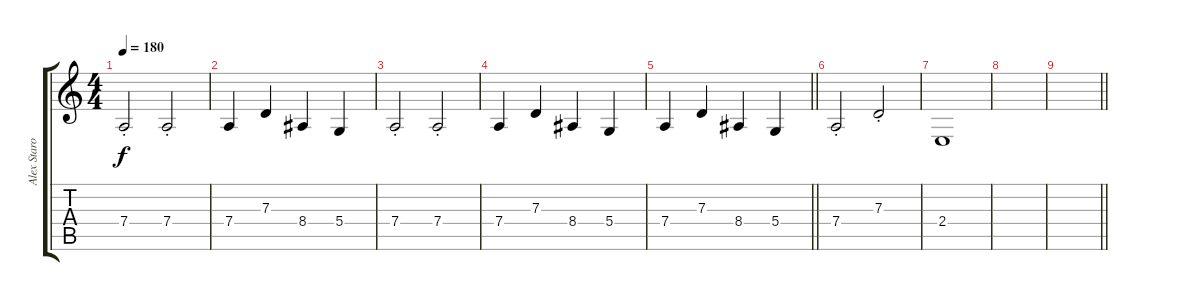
\track ("Alex Staropoli" "Alex Staro") {instrument orchestrahit}
\staff {score tabs}
\tuning (E4 B3 G3 D3 A2 E2) {hide}
\ts (4 4)
\tempo 180
\clef g2
\ks c
7.4{st}.2{dy f} 7.4{st}.2 |
7.4.4 7.3.4 8.4.4 5.4.4 |
7.4{st}.2 7.4{st}.2 |
7.4.4 7.3.4 8.4.4 5.4.4 |
\barLineRight lightlight
7.4.4 7.3.4 8.4.4 5.4.4 |
\section ("" "")
7.4{st}.2 7.3{st}.2 |
2.4.1 |
|
\barLineRight lightlight
